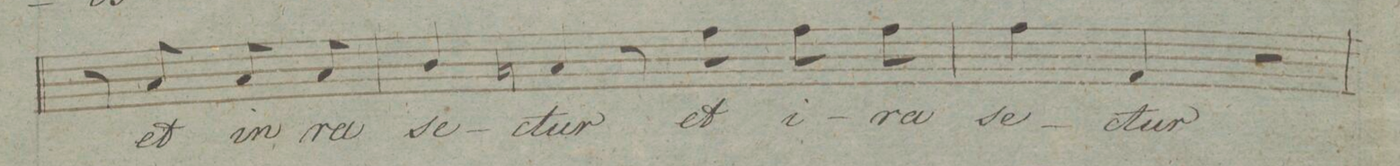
**kern	**text	**dynam
*I"Tenore.	*	*
*clefC4	*	*
*k[f#c#g#d#]	*	*
*met(c|)	*	*
*M2/2	*	*
8r	.	.
8G/	et	.
8G/	in-	.
8G/	-ra-	.
=76	=76	=76
4A/	-se-	.
4Gn/	-ctur	.
8r	.	.
8e\	et	.
8e\	i-	.
8e\	-ra-	.
=77	=77	=77
4e\	-se-	.
4E/	-ctur	.
2r	.	.
=78	=78	=78
*-	*-	*-
